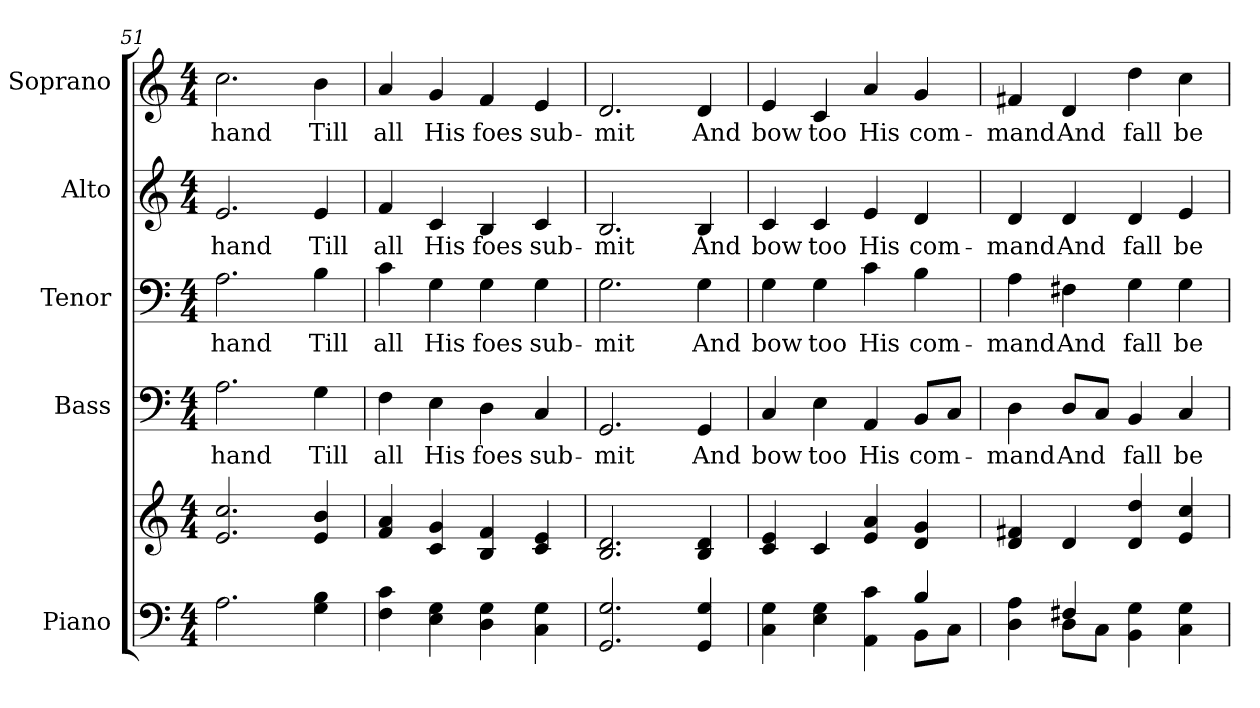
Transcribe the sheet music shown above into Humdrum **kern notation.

**kern	**kern	**kern	**text	**kern	**text	**kern	**text	**kern	**text
*part5	*part5	*part4	*part4	*part3	*part3	*part2	*part2	*part1	*part1
*staff6	*staff5	*staff4	*staff4	*staff3	*staff3	*staff2	*staff2	*staff1	*staff1
*I"Piano	*	*I"Bass	*	*I"Tenor	*	*I"Alto	*	*I"Soprano	*
*I'Pno.	*	*I'B.	*	*I'T.	*	*I'A.	*	*I'S.	*
*clefF4	*clefG2	*clefF4	*	*clefF4	*	*clefG2	*	*clefG2	*
*k[]	*k[]	*k[]	*	*k[]	*	*k[]	*	*k[]	*
*C:	*C:	*C:	*	*C:	*	*C:	*	*C:	*
*M4/4	*M4/4	*M4/4	*	*M4/4	*	*M4/4	*	*M4/4	*
=51	=51	=51	=51	=51	=51	=51	=51	=51	=51
!	!	!	!LO:LY:b:color=#000000	!	!	!	!	!	!
!	!	!	!	!	!LO:LY:b:color=#000000	!	!	!	!
!	!	!	!	!	!	!	!LO:LY:b:color=#000000	!	!
!	!	!	!	!	!	!	!	!	!LO:LY:b:color=#000000
2.Ai\	2.ei/ 2.cci	2.Ai\	hand	2.Ai\	hand	2.ei/	hand	2.cci\	hand
!	!	!	!LO:LY:b:color=#000000	!	!	!	!	!	!
!	!	!	!	!	!LO:LY:b:color=#000000	!	!	!	!
!	!	!	!	!	!	!	!LO:LY:b:color=#000000	!	!
!	!	!	!	!	!	!	!	!	!LO:LY:b:color=#000000
4Gi\ 4Bi	4ei/ 4bi	4Gi\	Till	4Bi\	Till	4ei/	Till	4bi\	Till
!!LO:PB:g=z
=52	=52	=52	=52	=52	=52	=52	=52	=52	=52
!	!	!	!LO:LY:b:color=#000000	!	!	!	!	!	!
!	!	!	!	!	!LO:LY:b:color=#000000	!	!	!	!
!	!	!	!	!	!	!	!LO:LY:b:color=#000000	!	!
!	!	!	!	!	!	!	!	!	!LO:LY:b:color=#000000
4Fi\ 4ci	4fi/ 4ai	4Fi\	all	4ci\	all	4fi/	all	4ai/	all
!	!	!	!LO:LY:b:color=#000000	!	!	!	!	!	!
!	!	!	!	!	!LO:LY:b:color=#000000	!	!	!	!
!	!	!	!	!	!	!	!LO:LY:b:color=#000000	!	!
!	!	!	!	!	!	!	!	!	!LO:LY:b:color=#000000
4Ei\ 4Gi	4ci/ 4gi	4Ei\	His	4Gi\	His	4ci/	His	4gi/	His
!	!	!	!LO:LY:b:color=#000000	!	!	!	!	!	!
!	!	!	!	!	!LO:LY:b:color=#000000	!	!	!	!
!	!	!	!	!	!	!	!LO:LY:b:color=#000000	!	!
!	!	!	!	!	!	!	!	!	!LO:LY:b:color=#000000
4Di\ 4Gi	4Bi/ 4fi	4Di\	foes	4Gi\	foes	4Bi/	foes	4fi/	foes
!	!	!	!LO:LY:b:color=#000000	!	!	!	!	!	!
!	!	!	!	!	!LO:LY:b:color=#000000	!	!	!	!
!	!	!	!	!	!	!	!LO:LY:b:color=#000000	!	!
!	!	!	!	!	!	!	!	!	!LO:LY:b:color=#000000
4Ci\ 4Gi	4ci/ 4ei	4Ci/	sub-	4Gi\	sub-	4ci/	sub-	4ei/	sub-
=53	=53	=53	=53	=53	=53	=53	=53	=53	=53
!	!	!	!LO:LY:b:color=#000000	!	!	!	!	!	!
!	!	!	!	!	!LO:LY:b:color=#000000	!	!	!	!
!	!	!	!	!	!	!	!LO:LY:b:color=#000000	!	!
!	!	!	!	!	!	!	!	!	!LO:LY:b:color=#000000
2.GGi/ 2.Gi	2.Bi/ 2.di	2.GGi/	-mit	2.Gi\	-mit	2.Bi/	-mit	2.di/	-mit
!	!	!	!LO:LY:b:color=#000000	!	!	!	!	!	!
!	!	!	!	!	!LO:LY:b:color=#000000	!	!	!	!
!	!	!	!	!	!	!	!LO:LY:b:color=#000000	!	!
!	!	!	!	!	!	!	!	!	!LO:LY:b:color=#000000
4GGi/ 4Gi	4Bi/ 4di	4GGi/	And	4Gi\	And	4Bi/	And	4di/	And
=54	=54	=54	=54	=54	=54	=54	=54	=54	=54
*^	*	*	*	*	*	*	*	*	*
!	!	!	!	!LO:LY:b:color=#000000	!	!	!	!	!	!
!	!	!	!	!	!	!LO:LY:b:color=#000000	!	!	!	!
!	!	!	!	!	!	!	!	!LO:LY:b:color=#000000	!	!
!	!	!	!	!	!	!	!	!	!	!LO:LY:b:color=#000000
4Ci\ 4Gi	2ryy	4ci/ 4ei	4Ci/	bow	4Gi\	bow	4ci/	bow	4ei/	bow
!	!	!	!	!LO:LY:b:color=#000000	!	!	!	!	!	!
!	!	!	!	!	!	!LO:LY:b:color=#000000	!	!	!	!
!	!	!	!	!	!	!	!	!LO:LY:b:color=#000000	!	!
!	!	!	!	!	!	!	!	!	!	!LO:LY:b:color=#000000
4Ei\ 4Gi	.	4ci/	4Ei\	too	4Gi\	too	4ci/	too	4ci/	too
!	!	!	!	!LO:LY:b:color=#000000	!	!	!	!	!	!
!	!	!	!	!	!	!LO:LY:b:color=#000000	!	!	!	!
!	!	!	!	!	!	!	!	!LO:LY:b:color=#000000	!	!
!	!	!	!	!	!	!	!	!	!	!LO:LY:b:color=#000000
4AAi\ 4ci	4ryy	4ei/ 4ai	4AAi/	His	4ci\	His	4ei/	His	4ai/	His
!	!	!	!	!LO:LY:b:color=#000000	!	!	!	!	!	!
!	!	!	!	!	!	!LO:LY:b:color=#000000	!	!	!	!
!	!	!	!	!	!	!	!	!LO:LY:b:color=#000000	!	!
!	!	!	!	!	!	!	!	!	!	!LO:LY:b:color=#000000
4Bi/	8BBi\L	4di/ 4gi	8BBi/L	com-	4Bi\	com-	4di/	com-	4gi/	com-
.	8Ci\J	.	8Ci/J	.	.	.	.	.	.	.
=55	=55	=55	=55	=55	=55	=55	=55	=55	=55	=55
!	!	!	!	!LO:LY:b:color=#000000	!	!	!	!	!	!
!	!	!	!	!	!	!LO:LY:b:color=#000000	!	!	!	!
!	!	!	!	!	!	!	!	!LO:LY:b:color=#000000	!	!
!	!	!	!	!	!	!	!	!	!	!LO:LY:b:color=#000000
4Di\ 4Ai	4ryy	4di/ 4f#Xi	4Di\	-mand	4Ai\	-mand	4di/	-mand	4f#Xi/	-mand
!	!	!	!	!LO:LY:b:color=#000000	!	!	!	!	!	!
!	!	!	!	!	!	!LO:LY:b:color=#000000	!	!	!	!
!	!	!	!	!	!	!	!	!LO:LY:b:color=#000000	!	!
!	!	!	!	!	!	!	!	!	!	!LO:LY:b:color=#000000
4F#Xi/	8Di\L	4di/	8Di/L	And	4F#Xi\	And	4di/	And	4di/	And
.	8Ci\J	.	8Ci/J	.	.	.	.	.	.	.
!	!	!	!	!LO:LY:b:color=#000000	!	!	!	!	!	!
!	!	!	!	!	!	!LO:LY:b:color=#000000	!	!	!	!
!	!	!	!	!	!	!	!	!LO:LY:b:color=#000000	!	!
!	!	!	!	!	!	!	!	!	!	!LO:LY:b:color=#000000
4BBi\ 4Gi	2ryy	4di/ 4ddi	4BBi/	fall	4Gi\	fall	4di/	fall	4ddi\	fall
!	!	!	!	!LO:LY:b:color=#000000	!	!	!	!	!	!
!	!	!	!	!	!	!LO:LY:b:color=#000000	!	!	!	!
!	!	!	!	!	!	!	!	!LO:LY:b:color=#000000	!	!
!	!	!	!	!	!	!	!	!	!	!LO:LY:b:color=#000000
4Ci\ 4Gi	.	4ei/ 4cci	4Ci/	be-	4Gi\	be-	4ei/	be-	4cci\	be-
*v	*v	*	*	*	*	*	*	*	*	*
=	=	=	=	=	=	=	=	=	=
*-	*-	*-	*-	*-	*-	*-	*-	*-	*-
